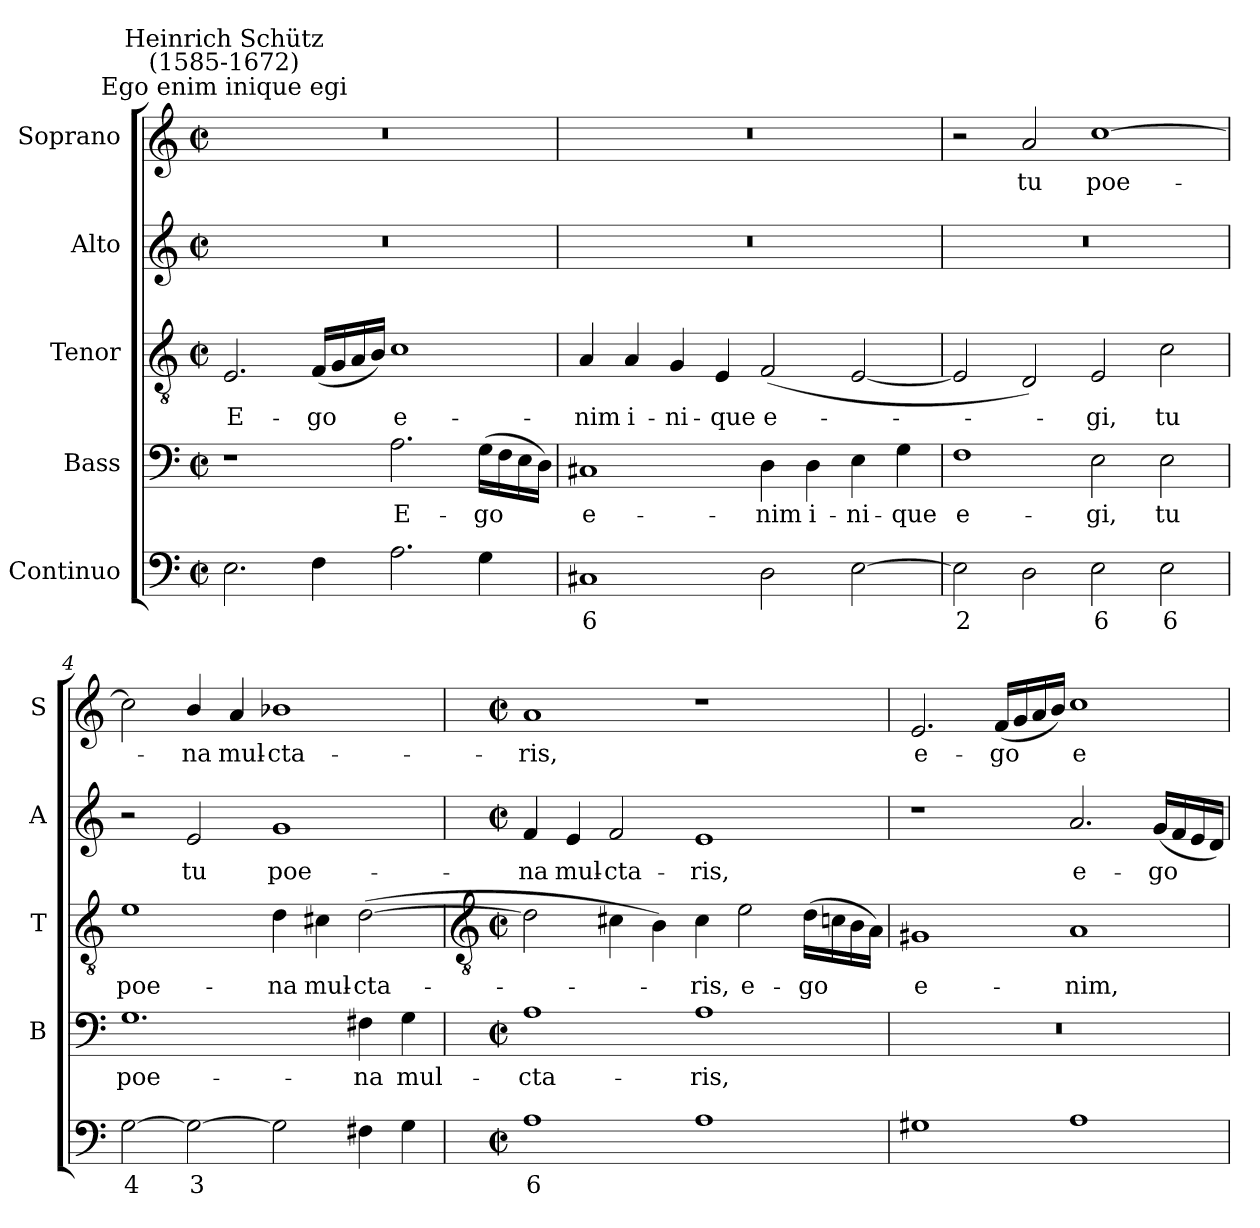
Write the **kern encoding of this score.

**kern	**text	**kern	**text	**kern	**text	**kern	**text	**kern	**text
*part5	*part5	*part4	*part4	*part3	*part3	*part2	*part2	*part1	*part1
*staff5	*staff5	*staff4	*staff4	*staff3	*staff3	*staff2	*staff2	*staff1	*staff1
*I"Continuo	*	*I"Bass	*	*I"Tenor	*	*I"Alto	*	*I"Soprano	*
*	*	*I'B	*	*I'T	*	*I'A	*	*I'S	*
*clefF4	*	*clefF4	*	*clefGv2	*	*clefG2	*	*clefG2	*
*k[]	*	*k[]	*	*k[]	*	*k[]	*	*k[]	*
*C:	*	*C:	*	*C:	*	*C:	*	*C:	*
*M4/2	*	*M4/2	*	*M4/2	*	*M4/2	*	*M4/2	*
*met(c|)	*	*met(c|)	*	*met(c|)	*	*met(c|)	*	*met(c|)	*
=1	=1	=1	=1	=1	=1	=1	=1	=1	=1
!	!	!	!	!	!	!	!	!LO:TX:a:cj:t=Ego enim inique egi	!
!	!	!	!	!	!	!	!	!LO:TX:a:cj:t=Heinrich Schütz\n(1585-1672)	!
!	!	!	!	!	!LO:LY:b	!	!	!	!
2.E	.	1r	.	2.E	E-	0r	.	0r	.
!	!	!	!	!	!LO:LY:b	!	!	!	!
4F	.	.	.	(<16FLL	-go	.	.	.	.
.	.	.	.	16G	.	.	.	.	.
.	.	.	.	16A	.	.	.	.	.
.	.	.	.	16BJJ)	.	.	.	.	.
!	!	!	!LO:LY:b	!	!LO:LY:b	!	!	!	!
2.A	.	2.A	E-	1c	e-	.	.	.	.
!	!	!	!LO:LY:b	!	!	!	!	!	!
4G	.	(>16GLL	-go	.	.	.	.	.	.
.	.	16F	.	.	.	.	.	.	.
.	.	16E	.	.	.	.	.	.	.
.	.	16DJJ)	.	.	.	.	.	.	.
=2	=2	=2	=2	=2	=2	=2	=2	=2	=2
!	!LO:LY:b	!	!LO:LY:b	!	!LO:LY:b	!	!	!	!
1C#X	6	1C#X	e-	4A	-nim	0r	.	0r	.
!	!	!	!	!	!LO:LY:b	!	!	!	!
.	.	.	.	4A	i-	.	.	.	.
!	!	!	!	!	!LO:LY:b	!	!	!	!
.	.	.	.	4G	-ni-	.	.	.	.
!	!	!	!	!	!LO:LY:b	!	!	!	!
.	.	.	.	4E	-que	.	.	.	.
!	!	!	!LO:LY:b	!	!LO:LY:b	!	!	!	!
2D	.	4D	-nim	(<2F	e-	.	.	.	.
!	!	!	!LO:LY:b	!	!	!	!	!	!
.	.	4D	i-	.	.	.	.	.	.
!	!	!	!LO:LY:b	!	!	!	!	!	!
[2E	.	4E	-ni-	[2E	.	.	.	.	.
!	!	!	!LO:LY:b	!	!	!	!	!	!
.	.	4G	-que	.	.	.	.	.	.
=3	=3	=3	=3	=3	=3	=3	=3	=3	=3
!	!LO:LY:b	!	!LO:LY:b	!	!	!	!	!	!
2E]	2	1F	e-	2E]	.	0r	.	2r	.
!	!	!	!	!	!	!	!	!	!LO:LY:b
2D	.	.	.	2D)	.	.	.	2a	tu
!	!LO:LY:b	!	!LO:LY:b	!	!LO:LY:b	!	!	!	!LO:LY:b
2E	6	2E	-gi,	2E	gi,	.	.	[1cc	poe-
!	!LO:LY:b	!	!LO:LY:b	!	!LO:LY:b	!	!	!	!
2E	6	2E	tu	2c	tu	.	.	.	.
=4	=4	=4	=4	=4	=4	=4	=4	=4	=4
!	!LO:LY:b	!	!LO:LY:b	!	!LO:LY:b	!	!	!	!
[2G	4	1.G	poe-	1e	poe-	2r	.	2cc]	.
!	!LO:LY:b	!	!	!	!	!	!LO:LY:b	!	!LO:LY:b
2G_	3	.	.	.	.	2e	tu	4b/	na
!	!	!	!	!	!	!	!	!	!LO:LY:b
.	.	.	.	.	.	.	.	4a	mul-
!	!	!	!	!	!LO:LY:b	!	!LO:LY:b	!	!LO:LY:b
2G]	.	.	.	4d	-na	1g	poe-	1b-X	-cta-
!	!	!	!	!	!LO:LY:b	!	!	!	!
.	.	.	.	4c#X	mul-	.	.	.	.
!	!	!	!LO:LY:b	!	!LO:LY:b	!	!	!	!
4F#X	.	4F#X	-na	(>[2d	-cta-	.	.	.	.
!	!	!	!LO:LY:b	!	!	!	!	!	!
4G	.	4G	mul-	.	.	.	.	.	.
!!LO:LB:g=z
=5	=5	=5	=5	=5	=5	=5	=5	=5	=5
*	*	*	*	*clefGv2	*	*	*	*	*
*M4/2	*	*M4/2	*	*M4/2	*	*M4/2	*	*M4/2	*
*met(c|)	*	*met(c|)	*	*met(c|)	*	*met(c|)	*	*met(c|)	*
!	!LO:LY:b	!	!LO:LY:b	!	!	!	!LO:LY:b	!	!LO:LY:b
1A	6	1A	-cta-	2d]	.	4f	-na	1a	-ris,
!	!	!	!	!	!	!	!LO:LY:b	!	!
.	.	.	.	.	.	4e	mul-	.	.
!	!	!	!	!	!	!	!LO:LY:b	!	!
.	.	.	.	4c#X	.	2f	-cta-	.	.
.	.	.	.	4B)	.	.	.	.	.
!	!	!	!LO:LY:b	!	!LO:LY:b	!	!LO:LY:b	!	!
1A	.	1A	-ris,	4c#	ris,	1e	-ris,	1r	.
!	!	!	!	!	!LO:LY:b	!	!	!	!
.	.	.	.	2e	e-	.	.	.	.
!	!	!	!	!	!LO:LY:b	!	!	!	!
.	.	.	.	(>16dLL	-go	.	.	.	.
.	.	.	.	16cn	.	.	.	.	.
.	.	.	.	16B	.	.	.	.	.
.	.	.	.	16AJJ)	.	.	.	.	.
=6	=6	=6	=6	=6	=6	=6	=6	=6	=6
!	!	!	!	!	!LO:LY:b	!	!	!	!LO:LY:b
1G#X	.	0r	.	1G#X	e-	1r	.	2.e	e-
!	!	!	!	!	!	!	!	!	!LO:LY:b
.	.	.	.	.	.	.	.	(<16fLL	-go
.	.	.	.	.	.	.	.	16g	.
.	.	.	.	.	.	.	.	16a	.
.	.	.	.	.	.	.	.	16bJJ)	.
!	!	!	!	!	!LO:LY:b	!	!LO:LY:b	!	!LO:LY:b
1A	.	.	.	1A	-nim,	2.a	e-	1cc	e-
!	!	!	!	!	!	!	!LO:LY:b	!	!
.	.	.	.	.	.	(<16gLL	-go	.	.
.	.	.	.	.	.	16f	.	.	.
.	.	.	.	.	.	16e	.	.	.
.	.	.	.	.	.	16dJJ)	.	.	.
=	=	=	=	=	=	=	=	=	=
*-	*-	*-	*-	*-	*-	*-	*-	*-	*-
